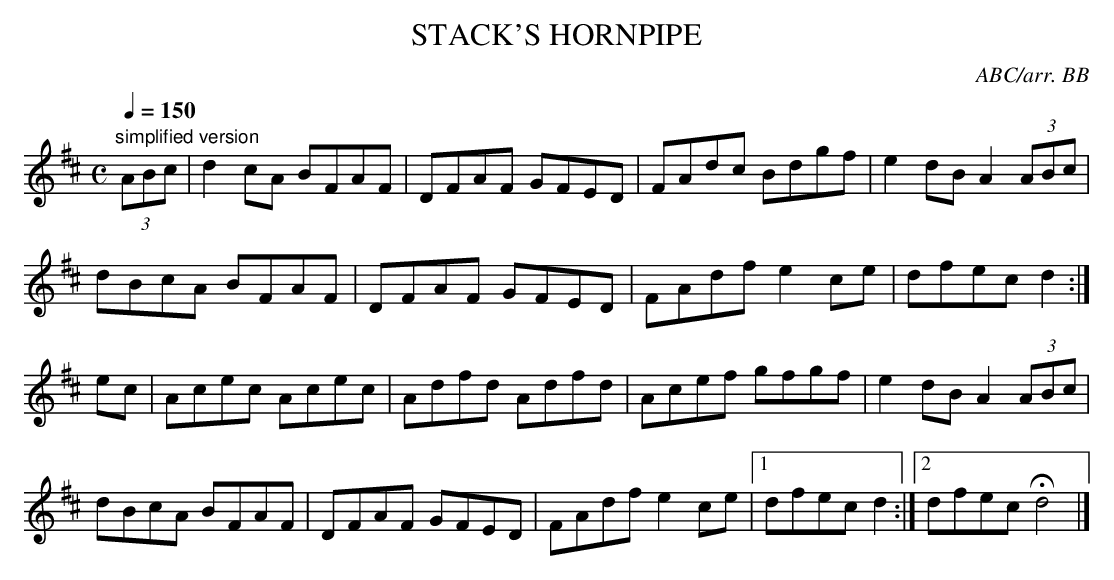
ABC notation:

X:1
T:STACK'S HORNPIPE
C:ABC/arr. BB
L:1/8
M:C
Q:1/4=150
K:D
"simplified version"
(3ABc|d2cA BFAF|DFAF GFED|FAdc Bdgf|e2dB A2(3ABc|
dBcA BFAF|DFAF GFED|FAdf e2ce|dfec d2 :|
ec|Acec Acec|Adfd Adfd|Acef gfgf|e2dB A2(3ABc|
dBcA BFAF|DFAF GFED|FAdf e2ce|1 dfec d2 :|2 dfec Hd4|]
